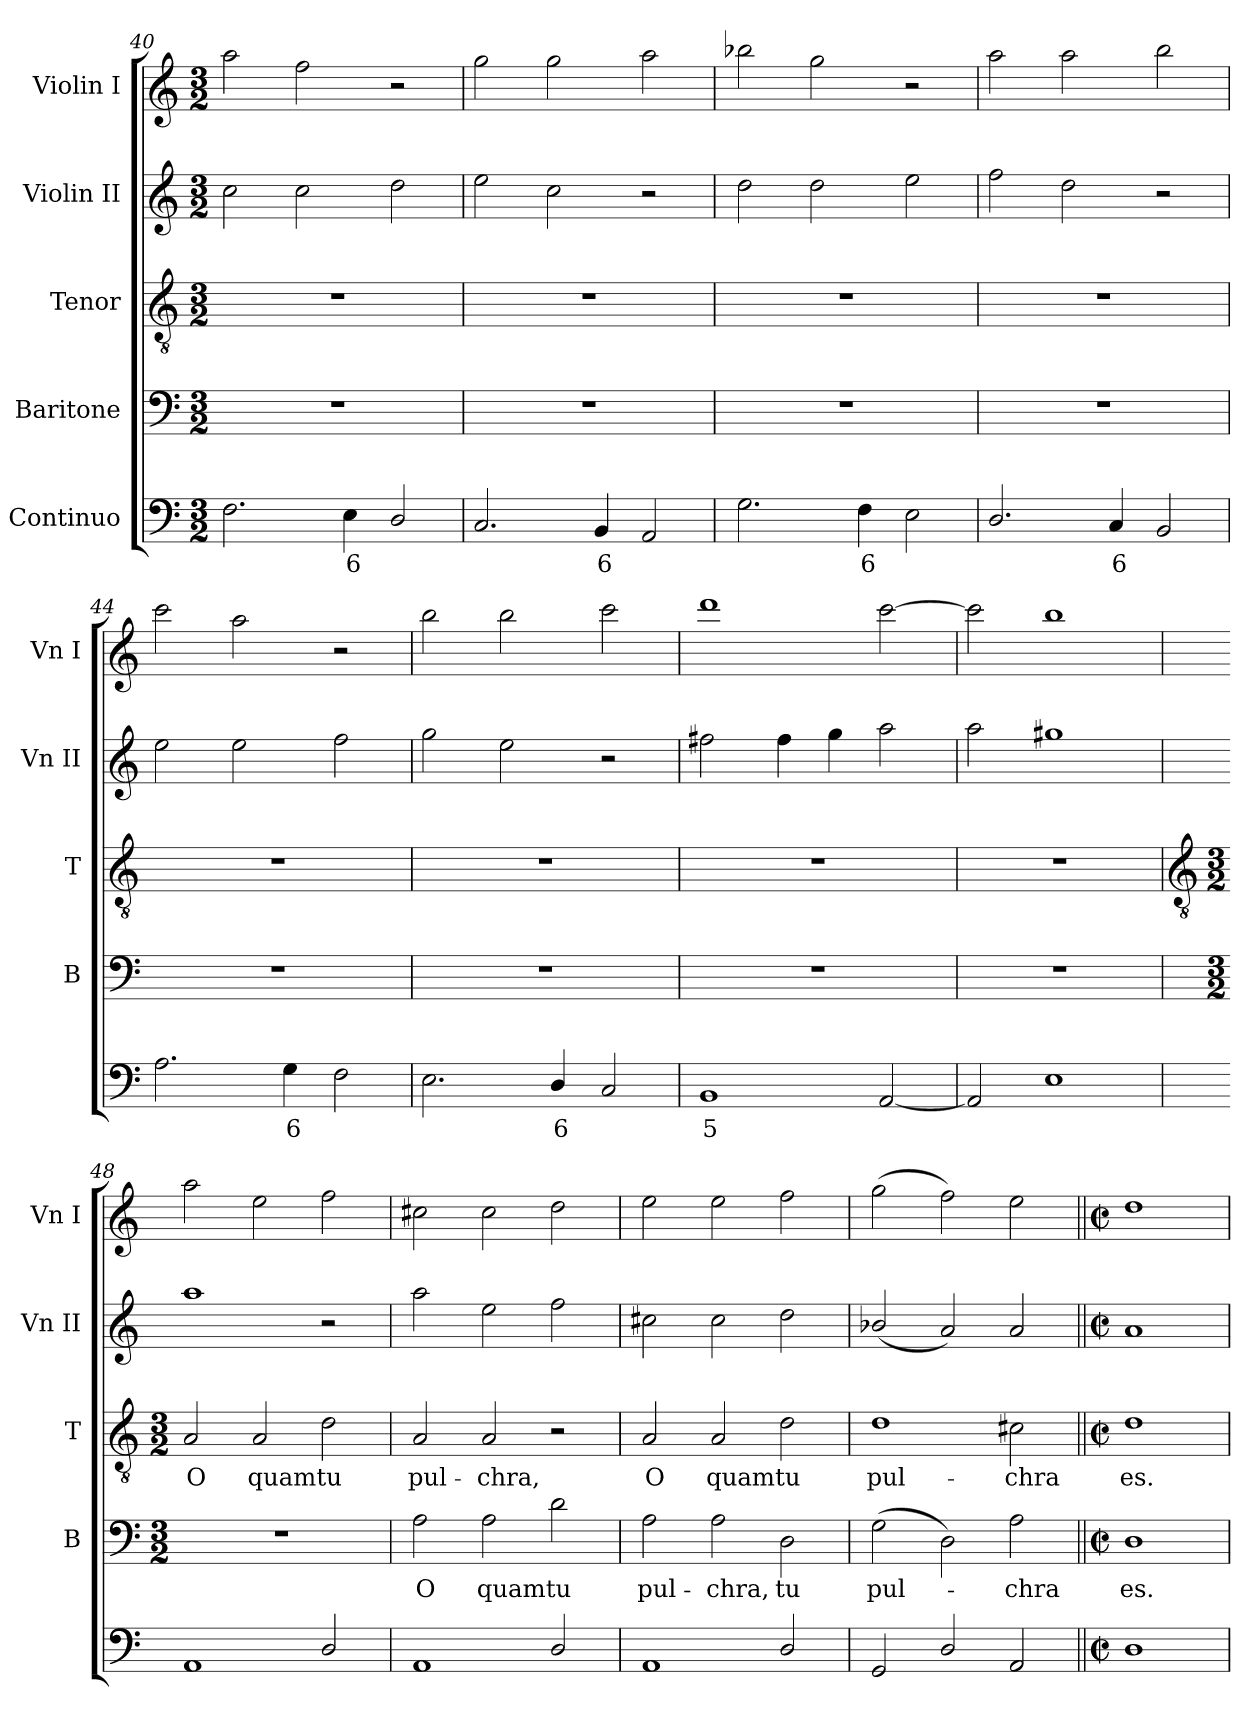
**kern	**text	**kern	**text	**kern	**text	**kern	**kern
*part5	*part5	*part4	*part4	*part3	*part3	*part2	*part1
*staff5	*staff5	*staff4	*staff4	*staff3	*staff3	*staff2	*staff1
*I"Continuo	*	*I"Baritone	*	*I"Tenor	*	*I"Violin II	*I"Violin I
*	*	*I'B	*	*I'T	*	*I'Vn II	*I'Vn I
*clefF4	*	*clefF4	*	*clefGv2	*	*clefG2	*clefG2
*k[]	*	*k[]	*	*k[]	*	*k[]	*k[]
*C:	*	*C:	*	*C:	*	*C:	*C:
*M3/2	*	*M3/2	*	*M3/2	*	*M3/2	*M3/2
=40	=40	=40	=40	=40	=40	=40	=40
2.F	.	1.r	.	1.r	.	2cc	2aa
.	.	.	.	.	.	2cc	2ff
!	!LO:LY:b	!	!	!	!	!	!
4E	6	.	.	.	.	.	.
2D/	.	.	.	.	.	2dd	2r
=41	=41	=41	=41	=41	=41	=41	=41
2.C	.	1.r	.	1.r	.	2ee	2gg
.	.	.	.	.	.	2cc	2gg
!	!LO:LY:b	!	!	!	!	!	!
4BB	6	.	.	.	.	.	.
2AA	.	.	.	.	.	2r	2aa
=42	=42	=42	=42	=42	=42	=42	=42
2.G	.	1.r	.	1.r	.	2dd	2bb-X
.	.	.	.	.	.	2dd	2gg
!	!LO:LY:b	!	!	!	!	!	!
4F	6	.	.	.	.	.	.
2E	.	.	.	.	.	2ee	2r
=43	=43	=43	=43	=43	=43	=43	=43
2.D/	.	1.r	.	1.r	.	2ff	2aa
.	.	.	.	.	.	2dd	2aa
!	!LO:LY:b	!	!	!	!	!	!
4C	6	.	.	.	.	.	.
2BB	.	.	.	.	.	2r	2bb
=44	=44	=44	=44	=44	=44	=44	=44
2.A	.	1.r	.	1.r	.	2ee	2ccc
.	.	.	.	.	.	2ee	2aa
!	!LO:LY:b	!	!	!	!	!	!
4G	6	.	.	.	.	.	.
2F	.	.	.	.	.	2ff	2r
=45	=45	=45	=45	=45	=45	=45	=45
2.E	.	1.r	.	1.r	.	2gg	2bb
.	.	.	.	.	.	2ee	2bb
!	!LO:LY:b	!	!	!	!	!	!
4D/	6	.	.	.	.	.	.
2C	.	.	.	.	.	2r	2ccc
=46	=46	=46	=46	=46	=46	=46	=46
!	!LO:LY:b	!	!	!	!	!	!
1BB	5	1.r	.	1.r	.	2ff#X	1ddd
.	.	.	.	.	.	4ff#	.
.	.	.	.	.	.	4gg	.
[2AA	.	.	.	.	.	2aa	[2ccc
=47	=47	=47	=47	=47	=47	=47	=47
2AA]	.	1.r	.	1.r	.	2aa	2ccc]
1E	.	.	.	.	.	1gg#X	1bb
!!LO:LB:g=z
=48	=48	=48	=48	=48	=48	=48	=48
*	*	*	*	*clefGv2	*	*	*
*	*	*k[]	*	*k[]	*	*	*
*	*	*C:	*	*C:	*	*	*
*	*	*M3/2	*	*M3/2	*	*	*
!	!	!LO:N:vis=1	!	!	!LO:LY:b	!	!
1AA	.	1.r	.	2A	O	1aa	2aa
!	!	!	!	!	!LO:LY:b	!	!
.	.	.	.	2A	quam	.	2ee
!	!	!	!	!	!LO:LY:b	!	!
2D/	.	.	.	2d	tu	2r	2ff
=49	=49	=49	=49	=49	=49	=49	=49
!	!	!	!LO:LY:b	!	!LO:LY:b	!	!
1AA	.	2A	O	2A	pul-	2aa	2cc#X
!	!	!	!LO:LY:b	!	!LO:LY:b	!	!
.	.	2A	quam	2A	-chra,	2ee	2cc#
!	!	!	!LO:LY:b	!	!	!	!
2D/	.	2d	tu	2r	.	2ff	2dd
=50	=50	=50	=50	=50	=50	=50	=50
!	!	!	!LO:LY:b	!	!LO:LY:b	!	!
1AA	.	2A	pul-	2A	O	2cc#X	2ee
!	!	!	!LO:LY:b	!	!LO:LY:b	!	!
.	.	2A	-chra,	2A	quam	2cc#	2ee
!	!	!	!LO:LY:b	!	!LO:LY:b	!	!
2D/	.	2D	tu	2d	tu	2dd	2ff
=51	=51	=51	=51	=51	=51	=51	=51
!	!	!	!LO:LY:b	!	!LO:LY:b	!	!
2GG	.	(>2G	pul-	1d	pul-	(<2b-X/	(>2gg
2D/	.	2D)	.	.	.	2a)	2ff)
!	!	!	!LO:LY:b	!	!LO:LY:b	!	!
2AA	.	2A	chra	2c#X	-chra	2a	2ee
=52||	=52||	=52||	=52||	=52||	=52||	=52||	=52||
*M2/2	*	*M2/2	*	*M2/2	*	*M2/2	*M2/2
*met(c|)	*	*met(c|)	*	*met(c|)	*	*met(c|)	*met(c|)
!	!	!	!LO:LY:b	!	!LO:LY:b	!	!
1D	.	1D	es.	1d	es.	1a	1dd
=	=	=	=	=	=	=	=
*-	*-	*-	*-	*-	*-	*-	*-
